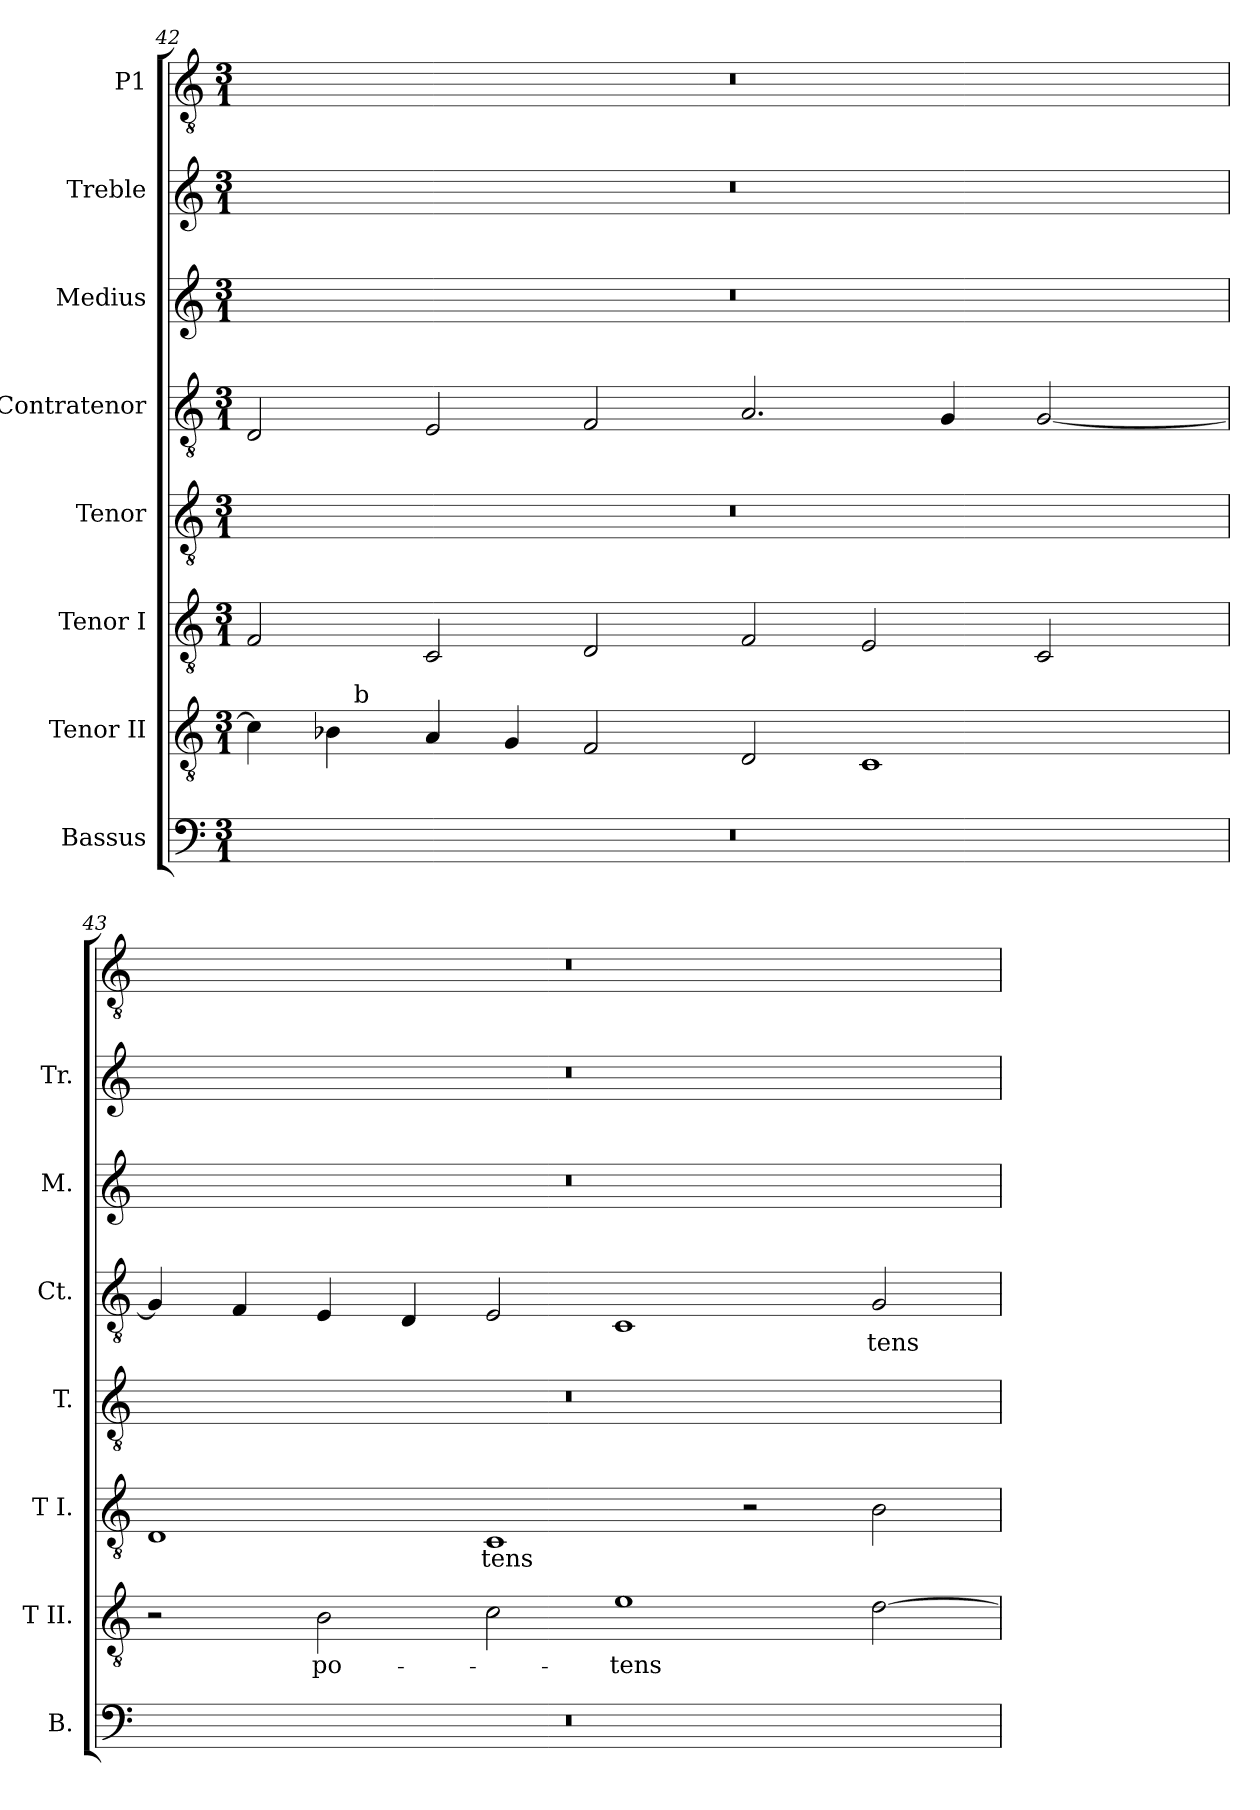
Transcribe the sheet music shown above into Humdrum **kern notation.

**kern	**kern	**text	**kern	**text	**kern	**kern	**text	**kern	**kern	**kern
*part8	*part7	*part7	*part6	*part6	*part5	*part4	*part4	*part3	*part2	*part1
*staff8	*staff7	*staff7	*staff6	*staff6	*staff5	*staff4	*staff4	*staff3	*staff2	*staff1
*I"Bassus	*I"Tenor II	*	*I"Tenor I	*	*I"Tenor	*I"Contratenor	*	*I"Medius	*I"Treble	*I"P1
*I'B.	*I'T II.	*	*I'T I.	*	*I'T.	*I'Ct.	*	*I'M.	*I'Tr.	*
!!LO:PB:g=z
*clefF4	*clefGv2	*	*clefGv2	*	*clefGv2	*clefGv2	*	*clefG2	*clefG2	*clefGv2
*	*ITrd7c12	*	*ITrd7c12	*	*ITrd7c12	*ITrd7c12	*	*	*	*ITrd7c12
*k[]	*k[]	*	*k[]	*	*k[]	*k[]	*	*k[]	*k[]	*k[]
*C:	*C:	*	*C:	*	*C:	*C:	*	*C:	*C:	*C:
*M3/1	*M3/1	*	*M3/1	*	*M3/1	*M3/1	*	*M3/1	*M3/1	*M3/1
=42	=42	=42	=42	=42	=42	=42	=42	=42	=42	=42
!LO:N:vis=1	!	!	!	!	!LO:N:vis=1	!	!	!LO:N:vis=1	!LO:N:vis=1	!LO:N:vis=1
*	*^	*	*	*	*	*	*	*	*	*
0.r	4Ci\]	4ryy	.	2FFi/	.	0.r	2DDi/	.	0.r	0.r	0.r
.	4BB-i\	32ryy	.	.	.	.	.	.	.	.	.
.	.	256ryy	.	.	.	.	.	.	.	.	.
!	!	!LO:TX:a:t=b	!	!	!	!	!	!	!	!	!
.	.	1ryy	.	.	.	.	.	.	.	.	.
.	4AAi/	.	.	2CCi/	.	.	2EEi/	.	.	.	.
.	4GGi/	.	.	.	.	.	.	.	.	.	.
.	2FFi/	.	.	2DDi/	.	.	2FFi/	.	.	.	.
.	.	1ryy	.	.	.	.	.	.	.	.	.
.	2DDi/	.	.	2FFi/	.	.	2.AAi/	.	.	.	.
.	1CCi	.	.	2EEi/	.	.	.	.	.	.	.
.	.	.	.	.	.	.	4GGi/	.	.	.	.
.	.	2ryy	.	.	.	.	.	.	.	.	.
.	.	.	.	2CCi/	.	.	[<2GGi/	.	.	.	.
.	.	8ryy	.	.	.	.	.	.	.	.	.
.	.	16ryy	.	.	.	.	.	.	.	.	.
.	.	64..ryy	.	.	.	.	.	.	.	.	.
=43`	=43`	=43`	=43`	=43`	=43`	=43`	=43`	=43`	=43`	=43`	=43`
!LO:N:vis=1	!	!	!	!	!	!LO:N:vis=1	!	!	!LO:N:vis=1	!LO:N:vis=1	!LO:N:vis=1
*	*v	*v	*	*	*	*	*	*	*	*	*
0.r	2r	.	1DDi	.	0.r	4GGi/]	.	0.r	0.r	0.r
.	.	.	.	.	.	4FFi/	.	.	.	.
!	!	!LO:LY:b:color=#000000	!	!	!	!	!	!	!	!
.	2BBi\	po-	.	.	.	4EEi/	.	.	.	.
.	.	.	.	.	.	4DDi/	.	.	.	.
!	!	!	!	!LO:LY:b:color=#000000	!	!	!	!	!	!
.	2Ci\	.	1CCi	-tens	.	2EEi/	.	.	.	.
!	!	!LO:LY:b:color=#000000	!	!	!	!	!	!	!	!
.	1Ei	-tens	.	.	.	1CCi	.	.	.	.
.	.	.	2r	.	.	.	.	.	.	.
!	!	!	!	!	!	!	!LO:LY:b:color=#000000	!	!	!
.	[>2Di\	.	2BBi\	.	.	2GGi/	-tens	.	.	.
=`	=`	=`	=`	=`	=`	=`	=`	=`	=`	=`
*-	*-	*-	*-	*-	*-	*-	*-	*-	*-	*-
